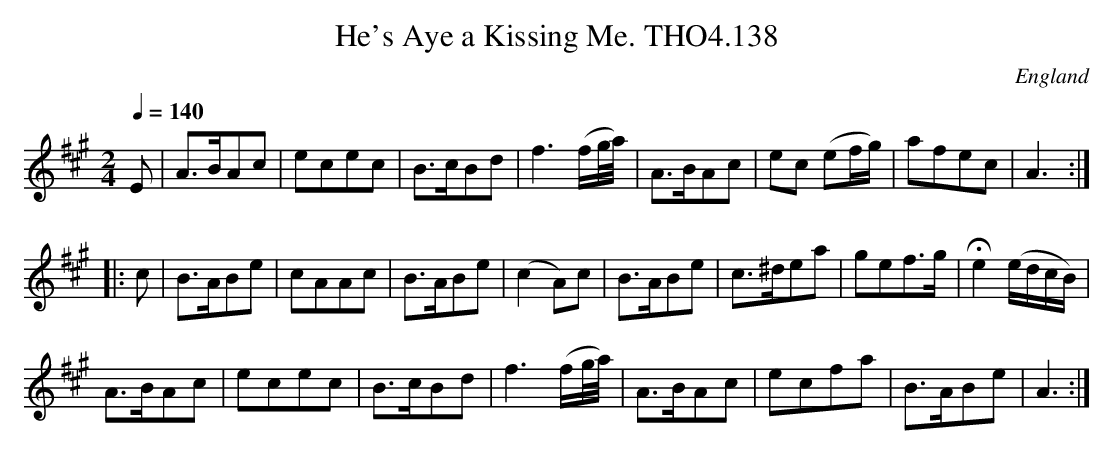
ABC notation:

X:1
T:He's Aye a Kissing Me. THO4.138
O:England
M:2/4
L:1/8
Q:1/4=140
K:A major
E|A>BAc|ecec|B>cBd|f3 (f/g//a//)|A>BAc|ec (ef/g/)|afec|A3:|
|:c|B>ABe|cAAc|B>ABe|(c2A)c|B>ABe|c>^dea|gef>g|He2(e/d/c/B/)|
A>BAc|ecec|B>cBd|f3 (f/g//a//)|A>BAc|ecfa|B>ABe|A3:|
